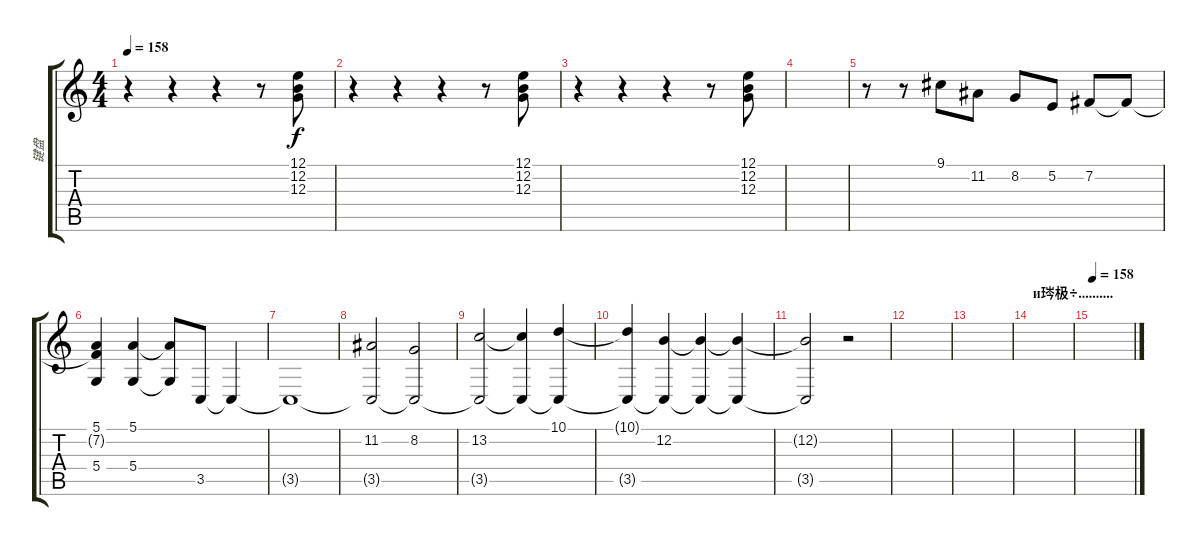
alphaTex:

\track ("键盘" "键盘") {instrument stringensemble1}
\staff {score tabs}
\tuning (E4 B3 G3 D3 A2 E2) {hide}
\ts (4 4)
\tempo 158
\clef g2
\ks c
r.4{dy f} r.4 r.4 r.8 (12.1 12.2 12.3).8 |
r.4 r.4 r.4 r.8 (12.1 12.2 12.3).8 |
r.4 r.4 r.4 r.8 (12.1 12.2 12.3).8 |
|
r.8{instrument stringensemble1} r.8 9.1.8 11.2.8 8.2.8 5.2.8 7.2.8 7.2{t}.8 |
(5.1 7.2{t} 5.4).4 (5.1 5.4).4 (5.1{t} 5.4{t}).8 3.5.8 3.5{t}.4 |
3.5{t}.1 |
(11.2 3.5{t}).2 (8.2 3.5{t}).2 |
(13.2 3.5{t}).2 (13.2{t} 3.5{t}).4 (10.1 3.5{t}).4 |
(10.1{t} 3.5{t}).4 (12.2 3.5{t}).4 (12.2{t} 3.5{t}).4 (12.2{t} 3.5{t}).4 |
(12.2{t} 3.5{t}).2 r.2 |
|
|
\section ("" "и琌极..........")
|
\tempo 158
